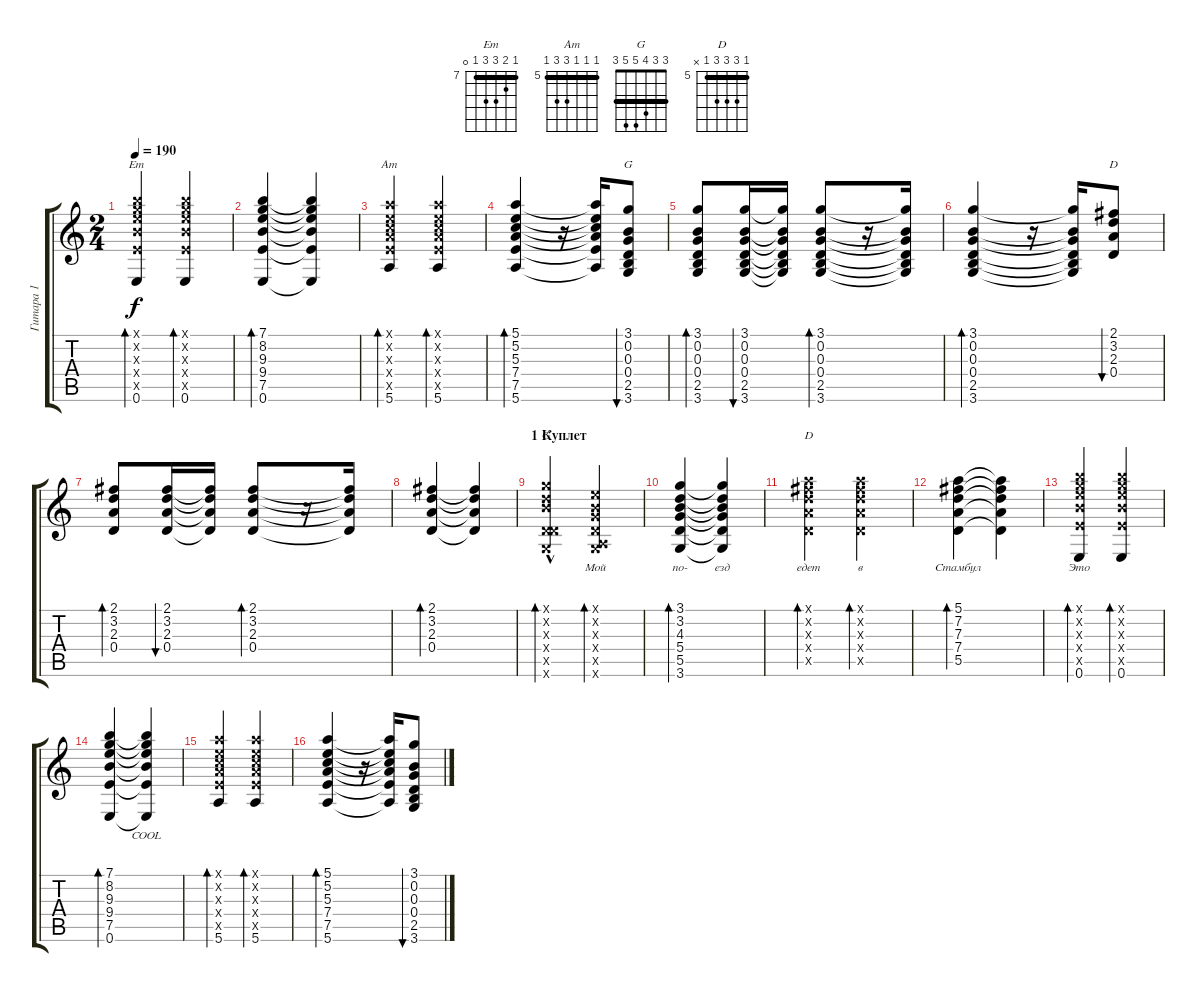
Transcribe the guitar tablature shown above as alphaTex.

\track ("Гитара 1" "Гитара 1") {instrument overdrivenguitar}
\staff {score tabs}
\tuning (E4 B3 G3 D3 A2 E2) {hide}
\chord ("Em" 7 8 9 9 7 0) {firstfret 7 barre 7}
\chord ("Am" 5 5 5 7 7 5) {firstfret 5 barre 5}
\chord ("G" 3 0 0 0 2 3)
\chord ("D" 2 3 2 0 x x) {barre 2}
\chord ("G" 3 3 4 5 5 3) {barre 3}
\chord ("D" 5 7 7 7 5 x) {firstfret 5 barre 5}
\ts (2 4)
\tempo 190
\clef g2
\ks c
(7.1{x} 8.2{x} 9.3{x} 9.4{x} 7.5{x} 0.6).4{bd 60 ch "Em" dy f} (7.1{x} 8.2{x} 9.3{x} 9.4{x} 7.5{x} 0.6).4{bd 60} |
(7.1 8.2 9.3 9.4 7.5 0.6).4{bd 60} (7.1{t} 8.2{t} 9.3{t} 9.4{t} 7.5{t} 0.6{t}).4 |
(5.1{x} 5.2{x} 5.3{x} 7.4{x} 7.5{x} 5.6).4{bd 60 ch "Am"} (5.1{x} 5.2{x} 5.3{x} 7.4{x} 7.5{x} 5.6).4{bd 60} |
(5.1 5.2 5.3 7.4 7.5 5.6).4{bd 60} r.16 (5.1{t} 5.2{t} 5.3{t} 7.4{t} 7.5{t} 5.6{t}).16 (3.1 0.2 0.3 0.4 2.5 3.6).8{bu 60 ch "G"} |
(3.1 0.2 0.3 0.4 2.5 3.6).8{bd 60} (3.1 0.2 0.3 0.4 2.5 3.6).16{bu 60} (3.1{t} 0.2{t} 0.3{t} 0.4{t} 2.5{t} 3.6{t}).16 (3.1 0.2 0.3 0.4 2.5 3.6).8{bd 60} r.16 (3.1{t} 0.2{t} 0.3{t} 0.4{t} 2.5{t} 3.6{t}).16 |
(3.1 0.2 0.3 0.4 2.5 3.6).4{bd 60} r.16 (3.1{t} 0.2{t} 0.3{t} 0.4{t} 2.5{t} 3.6{t}).16 (2.1 3.2 2.3 0.4).8{bu 60 ch "D"} |
(2.1 3.2 2.3 0.4).8{bd 60} (2.1 3.2 2.3 0.4).16{bu 60} (2.1{t} 3.2{t} 2.3{t} 0.4{t}).16 (2.1 3.2 2.3 0.4).8{bd 60} r.16 (2.1{t} 3.2{t} 2.3{t} 0.4{t}).16 |
(2.1 3.2 2.3 0.4).4{bd 60} (2.1{t} 3.2{t} 2.3{t} 0.4{t}).4 |
\section ("" "1 Куплет")
(3.1{x} 3.2{x} 4.3{hac x} 0.4{x} 5.5{x} 3.6{x}).4{bd 60 ch "G" lyrics (0 "") lyrics (1 "") lyrics (2 "") lyrics (3 "") lyrics (4 "")} (0.1{x} 0.2{x} 0.3{x} 0.4{x} 0.5{x} 3.6{x}).4{bd 60 lyrics (0 "Мой") lyrics (1 "") lyrics (2 "") lyrics (3 "") lyrics (4 "")} |
(3.1 3.2 4.3 5.4 5.5 3.6).4{bd 60 lyrics (0 "по-") lyrics (1 "") lyrics (2 "") lyrics (3 "") lyrics (4 "")} (3.1{t} 3.2{t} 4.3{t} 5.4{t} 5.5{t} 3.6{t}).4{lyrics (0 "езд") lyrics (1 "") lyrics (2 "") lyrics (3 "") lyrics (4 "")} |
(5.1{x} 7.2{x} 7.3{x} 7.4{x} 5.5{x}).4{bd 60 ch "D" lyrics (0 "едет") lyrics (1 "") lyrics (2 "") lyrics (3 "") lyrics (4 "")} (5.1{x} 7.2{x} 7.3{x} 7.4{x} 5.5{x}).4{bd 60 lyrics (0 "в") lyrics (1 "") lyrics (2 "") lyrics (3 "") lyrics (4 "")} |
(5.1 7.2 7.3 7.4 5.5).4{bd 60 lyrics (0 "Стамбул") lyrics (1 "") lyrics (2 "") lyrics (3 "") lyrics (4 "")} (5.1{t} 7.2{t} 7.3{t} 7.4{t} 5.5{t}).4{lyrics (0 "") lyrics (1 "") lyrics (2 "") lyrics (3 "") lyrics (4 "")} |
(7.1{x} 8.2{x} 9.3{x} 9.4{x} 7.5{x} 0.6).4{bd 60 lyrics (0 "Это") lyrics (1 "") lyrics (2 "") lyrics (3 "") lyrics (4 "")} (7.1{x} 8.2{x} 9.3{x} 9.4{x} 7.5{x} 0.6).4{bd 60 lyrics (0 "") lyrics (1 "") lyrics (2 "") lyrics (3 "") lyrics (4 "")} |
(7.1 8.2 9.3 9.4 7.5 0.6).4{bd 60 lyrics (0 "") lyrics (1 "") lyrics (2 "") lyrics (3 "") lyrics (4 "")} (7.1{t} 8.2{t} 9.3{t} 9.4{t} 7.5{t} 0.6{t}).4{lyrics (0 "COOL") lyrics (1 "") lyrics (2 "") lyrics (3 "") lyrics (4 "")} |
(5.1{x} 5.2{x} 5.3{x} 7.4{x} 7.5{x} 5.6).4{bd 60 lyrics (0 "") lyrics (1 "") lyrics (2 "") lyrics (3 "") lyrics (4 "")} (5.1{x} 5.2{x} 5.3{x} 7.4{x} 7.5{x} 5.6).4{bd 60 lyrics (0 "") lyrics (1 "") lyrics (2 "") lyrics (3 "") lyrics (4 "")} |
(5.1 5.2 5.3 7.4 7.5 5.6).4{bd 60 lyrics (0 "") lyrics (1 "") lyrics (2 "") lyrics (3 "") lyrics (4 "")} r.16 (5.1{t} 5.2{t} 5.3{t} 7.4{t} 7.5{t} 5.6{t}).16{lyrics (0 "") lyrics (1 "") lyrics (2 "") lyrics (3 "") lyrics (4 "")} (3.1 0.2 0.3 0.4 2.5 3.6).8{bu 60 lyrics (0 "") lyrics (1 "") lyrics (2 "") lyrics (3 "") lyrics (4 "")}
